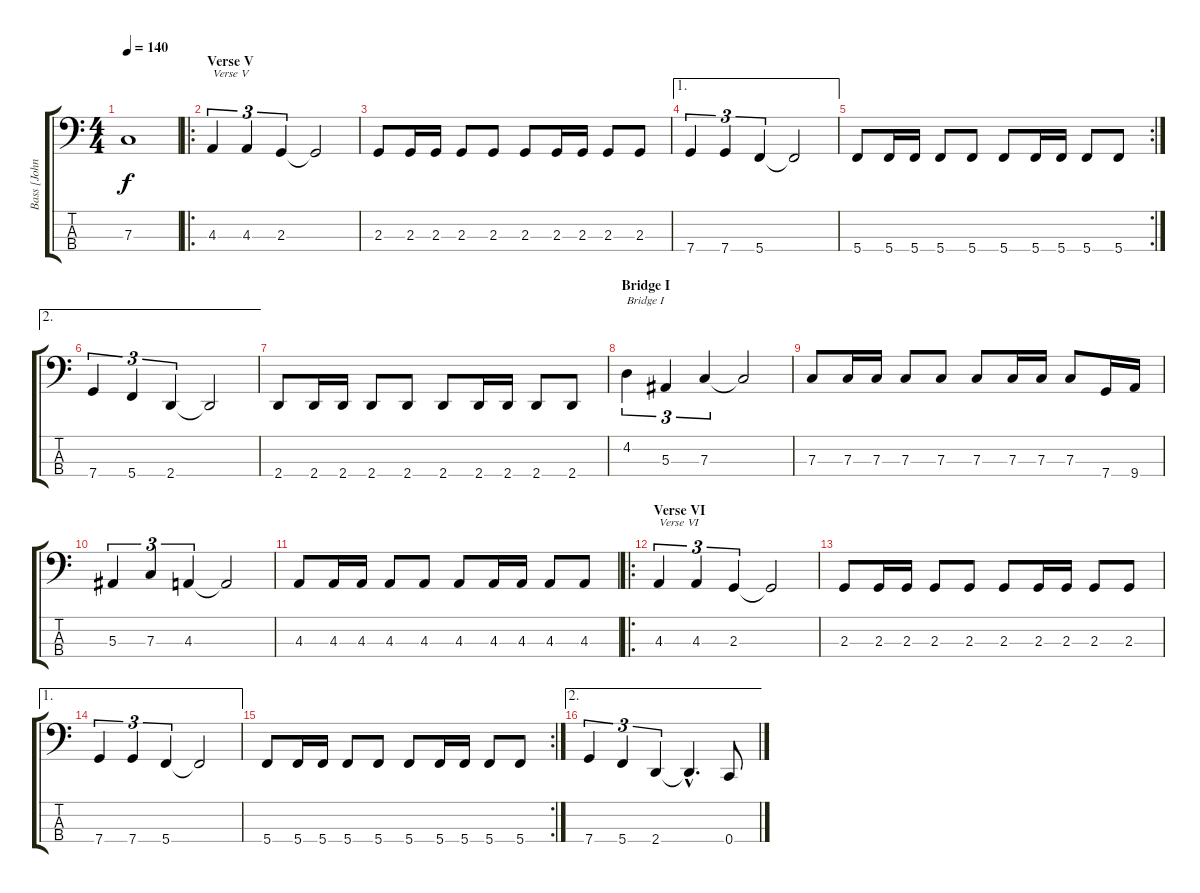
\track ("Bass [John Bray]" "Bass [John") {instrument electricbasspick}
\staff {score tabs}
\tuning (Eb2 Bb1 F1 C1) {hide}
\ts (4 4)
\tempo 140
\clef f4
\ks c
7.3{t}.1{dy f} |
\ro
\section ("" "Verse V")
4.3.4{tu (3 2) txt "Verse V"} 4.3.4{tu (3 2)} 2.3.4{tu (3 2)} 2.3{t}.2 |
2.3.8 2.3.16 2.3.16 2.3.8 2.3.8 2.3.8 2.3.16 2.3.16 2.3.8 2.3.8 |
\ae 1
7.4.4{tu (3 2)} 7.4.4{tu (3 2)} 5.4.4{tu (3 2)} 5.4{t}.2 |
\rc 2
5.4.8 5.4.16 5.4.16 5.4.8 5.4.8 5.4.8 5.4.16 5.4.16 5.4.8 5.4.8 |
\ae 2
7.4.4{tu (3 2)} 5.4.4{tu (3 2)} 2.4.4{tu (3 2)} 2.4{t}.2 |
2.4.8 2.4.16 2.4.16 2.4.8 2.4.8 2.4.8 2.4.16 2.4.16 2.4.8 2.4.8 |
\section ("" "Bridge I")
4.2.4{tu (3 2) txt "Bridge I"} 5.3.4{tu (3 2)} 7.3.4{tu (3 2)} 7.3{t}.2 |
7.3.8 7.3.16 7.3.16 7.3.8 7.3.8 7.3.8 7.3.16 7.3.16 7.3.8 7.4.16 9.4.16 |
5.3.4{tu (3 2)} 7.3.4{tu (3 2)} 4.3.4{tu (3 2)} 4.3{t}.2 |
4.3.8 4.3.16 4.3.16 4.3.8 4.3.8 4.3.8 4.3.16 4.3.16 4.3.8 4.3.8 |
\ro
\section ("" "Verse VI")
4.3.4{tu (3 2) txt "Verse VI"} 4.3.4{tu (3 2)} 2.3.4{tu (3 2)} 2.3{t}.2 |
2.3.8 2.3.16 2.3.16 2.3.8 2.3.8 2.3.8 2.3.16 2.3.16 2.3.8 2.3.8 |
\ae 1
7.4.4{tu (3 2)} 7.4.4{tu (3 2)} 5.4.4{tu (3 2)} 5.4{t}.2 |
\rc 2
5.4.8 5.4.16 5.4.16 5.4.8 5.4.8 5.4.8 5.4.16 5.4.16 5.4.8 5.4.8 |
\ae 2
7.4.4{tu (3 2)} 5.4.4{tu (3 2)} 2.4.4{tu (3 2)} 2.4{hac t}.4{d} 0.4.8
